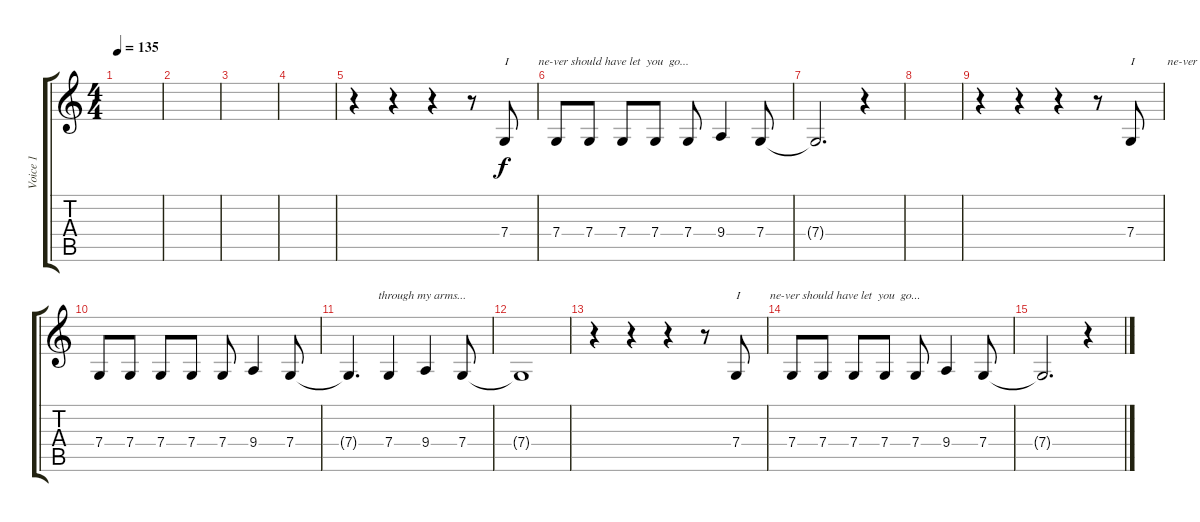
\track ("Voice 1" "Voice 1") {instrument oboe}
\staff {score tabs}
\tuning (D4 A3 F3 C3 G2 C2) {hide}
\ts (4 4)
\tempo 135
\clef g2
\ks c
|
|
|
|
r.4 r.4 r.4 r.8 7.4.8{txt "I          ne-ver should have let  you  go..."} |
7.4.8 7.4.8 7.4.8 7.4.8 7.4.8 9.4.4 7.4.8 |
7.4{t}.2{d} r.4 |
|
r.4 r.4 r.4 r.8 7.4.8{txt "I           ne-ver should have let  you  slip"} |
7.4.8 7.4.8 7.4.8 7.4.8 7.4.8 9.4.4 7.4.8 |
7.4{t}.4{d txt "          through my arms..."} 7.4.4 9.4.4 7.4.8 |
7.4{t}.1 |
r.4 r.4 r.4 r.8 7.4.8{txt "I          ne-ver should have let  you  go..."} |
7.4.8 7.4.8 7.4.8 7.4.8 7.4.8 9.4.4 7.4.8 |
7.4{t}.2{d} r.4
